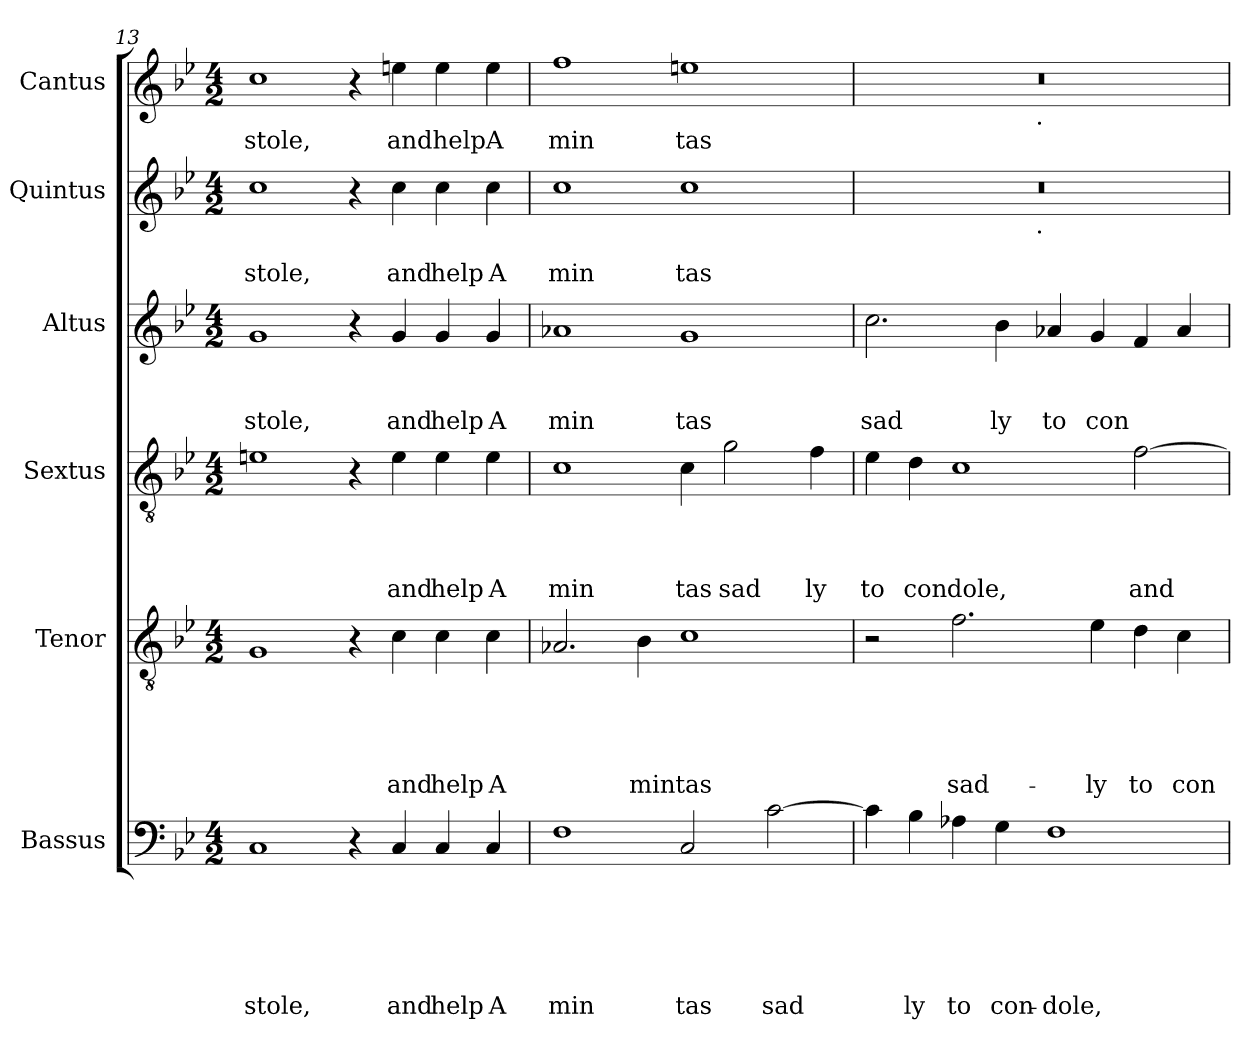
**kern	**text	**text	**text	**text	**text	**text	**kern	**text	**text	**text	**text	**text	**kern	**text	**text	**text	**text	**kern	**text	**text	**text	**kern	**text	**text	**kern	**text
*part6	*part6	*part6	*part6	*part6	*part6	*part6	*part5	*part5	*part5	*part5	*part5	*part5	*part4	*part4	*part4	*part4	*part4	*part3	*part3	*part3	*part3	*part2	*part2	*part2	*part1	*part1
*staff6	*staff6	*staff6	*staff6	*staff6	*staff6	*staff6	*staff5	*staff5	*staff5	*staff5	*staff5	*staff5	*staff4	*staff4	*staff4	*staff4	*staff4	*staff3	*staff3	*staff3	*staff3	*staff2	*staff2	*staff2	*staff1	*staff1
*I"Bassus	*	*	*	*	*	*	*I"Tenor	*	*	*	*	*	*I"Sextus	*	*	*	*	*I"Altus	*	*	*	*I"Quintus	*	*	*I"Cantus	*
*clefF4	*	*	*	*	*	*	*clefGv2	*	*	*	*	*	*clefGv2	*	*	*	*	*clefG2	*	*	*	*clefG2	*	*	*clefG2	*
*	*	*	*	*	*	*	*	*	*	*	*	*	*ITrd-2c-3	*	*	*	*	*	*	*	*	*	*	*	*	*
*k[b-e-]	*	*	*	*	*	*	*k[b-e-]	*	*	*	*	*	*k[b-e-a-d-g-]	*	*	*	*	*k[b-e-]	*	*	*	*k[b-e-]	*	*	*k[b-e-]	*
*B-:	*	*	*	*	*	*	*B-:	*	*	*	*	*	*D-:	*	*	*	*	*B-:	*	*	*	*B-:	*	*	*B-:	*
*M4/2	*	*	*	*	*	*	*M4/2	*	*	*	*	*	*M4/2	*	*	*	*	*M4/2	*	*	*	*M4/2	*	*	*M4/2	*
=13	=13	=13	=13	=13	=13	=13	=13	=13	=13	=13	=13	=13	=13	=13	=13	=13	=13	=13	=13	=13	=13	=13	=13	=13	=13	=13
!	!	!	!	!	!	!LO:LY:b	!	!	!	!	!	!	!	!	!	!	!	!	!	!	!LO:LY:b	!	!	!LO:LY:b	!	!LO:LY:b
1C	.	.	.	.	.	stole,	1G	.	.	.	.	.	1gn	.	.	.	.	1g	.	.	stole,	1cc	.	stole,	1cc	stole,
4r	.	.	.	.	.	.	4r	.	.	.	.	.	4r	.	.	.	.	4r	.	.	.	4r	.	.	4r	.
!	!	!	!	!	!	!LO:LY:b	!	!	!	!	!	!LO:LY:b	!	!	!	!	!LO:LY:b	!	!	!	!LO:LY:b	!	!	!LO:LY:b	!	!LO:LY:b
4C/	.	.	.	.	.	and	4c\	.	.	.	.	and	4g\	.	.	.	and	4g/	.	.	and	4cc\	.	and	4een\	andhelpA
!	!	!	!	!	!	!LO:LY:b	!	!	!	!	!	!LO:LY:b	!	!	!	!	!LO:LY:b	!	!	!	!LO:LY:b	!	!	!LO:LY:b	!	!
4C/	.	.	.	.	.	help	4c\	.	.	.	.	help	4g\	.	.	.	help	4g/	.	.	help	4cc\	.	help	4ee\	.
!	!	!	!	!	!	!LO:LY:b	!	!	!	!	!	!LO:LY:b	!	!	!	!	!LO:LY:b	!	!	!	!LO:LY:b	!	!	!LO:LY:b	!	!
4C/	.	.	.	.	.	A	4c\	.	.	.	.	A	4g\	.	.	.	A	4g/	.	.	A	4cc\	.	A	4ee\	.
=14	=14	=14	=14	=14	=14	=14	=14	=14	=14	=14	=14	=14	=14	=14	=14	=14	=14	=14	=14	=14	=14	=14	=14	=14	=14	=14
!	!	!	!	!	!	!LO:LY:b	!	!	!	!	!	!	!	!	!	!	!LO:LY:b	!	!	!	!LO:LY:b	!	!	!LO:LY:b	!	!LO:LY:b
1F	.	.	.	.	.	min	2.A-X/	.	.	.	.	.	1e-	.	.	.	min	1a-X	.	.	min	1cc	.	min	1ff	min
!	!	!	!	!	!	!	!	!	!	!	!	!LO:LY:b	!	!	!	!	!	!	!	!	!	!	!	!	!	!
.	.	.	.	.	.	.	4B-\	.	.	.	.	min	.	.	.	.	.	.	.	.	.	.	.	.	.	.
!	!	!	!	!	!	!LO:LY:b	!	!	!	!	!	!LO:LY:b	!	!	!	!	!LO:LY:b	!	!	!	!LO:LY:b	!	!	!LO:LY:b	!	!LO:LY:b
2C/	.	.	.	.	.	tas	1c	.	.	.	.	tas	4e-\	.	.	.	tas	1g	.	.	tas	1cc	.	tas	1een	tas
!	!	!	!	!	!	!	!	!	!	!	!	!	!	!	!	!	!LO:LY:b	!	!	!	!	!	!	!	!	!
.	.	.	.	.	.	.	.	.	.	.	.	.	2b-\	.	.	.	sad	.	.	.	.	.	.	.	.	.
!	!	!	!	!	!	!LO:LY:b	!	!	!	!	!	!	!	!	!	!	!	!	!	!	!	!	!	!	!	!
[<2c\	.	.	.	.	.	sad	.	.	.	.	.	.	.	.	.	.	.	.	.	.	.	.	.	.	.	.
!	!	!	!	!	!	!	!	!	!	!	!	!	!	!	!	!	!LO:LY:b	!	!	!	!	!	!	!	!	!
.	.	.	.	.	.	.	.	.	.	.	.	.	4a-\	.	.	.	ly	.	.	.	.	.	.	.	.	.
!!LO:LB:g=z
=15	=15	=15	=15	=15	=15	=15	=15	=15	=15	=15	=15	=15	=15	=15	=15	=15	=15	=15	=15	=15	=15	=15	=15	=15	=15	=15
!	!	!	!	!	!	!	!	!	!	!	!	!	!	!	!	!	!LO:LY:b	!	!	!	!LO:LY:b	!	!	!	!	!
*	*	*	*	*	*	*	*	*	*	*	*	*	*	*	*	*	*	*	*	*	*	*^	*	*	*^	*
4c\]	.	.	.	.	.	.	2r	.	.	.	.	.	4g-\	.	.	.	to	2.cc\	.	.	sad	0r	2ryy	.	.	0r	2ryy	.
!	!	!	!	!	!	!LO:LY:b	!	!	!	!	!	!	!	!	!	!	!LO:LY:b	!	!	!	!	!	!	!	!	!	!	!
4B-\	.	.	.	.	.	ly	.	.	.	.	.	.	4f\	.	.	.	con	.	.	.	.	.	.	.	.	.	.	.
!	!	!	!	!	!	!LO:LY:b	!	!	!	!	!	!LO:LY:b	!	!	!	!	!LO:LY:b	!	!	!	!	!	!	!	!	!	!	!
4A-X\	.	.	.	.	.	to	2.f\	.	.	.	.	sad-	1e-	.	.	.	dole,	.	.	.	.	.	4...ryy	.	.	.	4...ryy	.
!	!	!	!	!	!	!LO:LY:b	!	!	!	!	!	!	!	!	!	!	!	!	!	!	!LO:LY:b	!	!	!	!	!	!	!
4G\	.	.	.	.	.	con-	.	.	.	.	.	.	.	.	.	.	.	4b-\	.	.	ly	.	.	.	.	.	.	.
!	!	!	!	!	!	!	!	!	!	!	!	!	!	!	!	!	!	!	!	!	!	!	!	!	!	!	!LO:TX:b:t=.	!
!	!	!	!	!	!	!	!	!	!	!	!	!	!	!	!	!	!	!	!	!	!	!	!LO:TX:b:t=.	!	!	!	!	!
.	.	.	.	.	.	.	.	.	.	.	.	.	.	.	.	.	.	.	.	.	.	.	1ryy	.	.	.	1ryy	.
!	!	!	!	!	!	!LO:LY:b	!	!	!	!	!	!	!	!	!	!	!	!	!	!	!LO:LY:b	!	!	!	!	!	!	!
1F	.	.	.	.	.	-dole,	.	.	.	.	.	.	.	.	.	.	.	4a-X/	.	.	to	.	.	.	.	.	.	.
!	!	!	!	!	!	!	!	!	!	!	!	!LO:LY:b	!	!	!	!	!	!	!	!	!LO:LY:b	!	!	!	!	!	!	!
.	.	.	.	.	.	.	4e-\	.	.	.	.	-ly	.	.	.	.	.	4g/	.	.	con	.	.	.	.	.	.	.
!	!	!	!	!	!	!	!	!	!	!	!	!LO:LY:b	!	!	!	!	!LO:LY:b	!	!	!	!	!	!	!	!	!	!	!
.	.	.	.	.	.	.	4d\	.	.	.	.	to	[>2a-\	.	.	.	and	4f/	.	.	.	.	.	.	.	.	.	.
!	!	!	!	!	!	!	!	!	!	!	!	!LO:LY:b	!	!	!	!	!	!	!	!	!	!	!	!	!	!	!	!
.	.	.	.	.	.	.	4c\	.	.	.	.	con-	.	.	.	.	.	4a-/	.	.	.	.	.	.	.	.	.	.
.	.	.	.	.	.	.	.	.	.	.	.	.	.	.	.	.	.	.	.	.	.	.	32ryy	.	.	.	32ryy	.
*	*	*	*	*	*	*	*	*	*	*	*	*	*	*	*	*	*	*	*	*	*	*v	*v	*	*	*	*	*
*	*	*	*	*	*	*	*	*	*	*	*	*	*	*	*	*	*	*	*	*	*	*	*	*	*v	*v	*
=	=	=	=	=	=	=	=	=	=	=	=	=	=	=	=	=	=	=	=	=	=	=	=	=	=	=
*-	*-	*-	*-	*-	*-	*-	*-	*-	*-	*-	*-	*-	*-	*-	*-	*-	*-	*-	*-	*-	*-	*-	*-	*-	*-	*-
